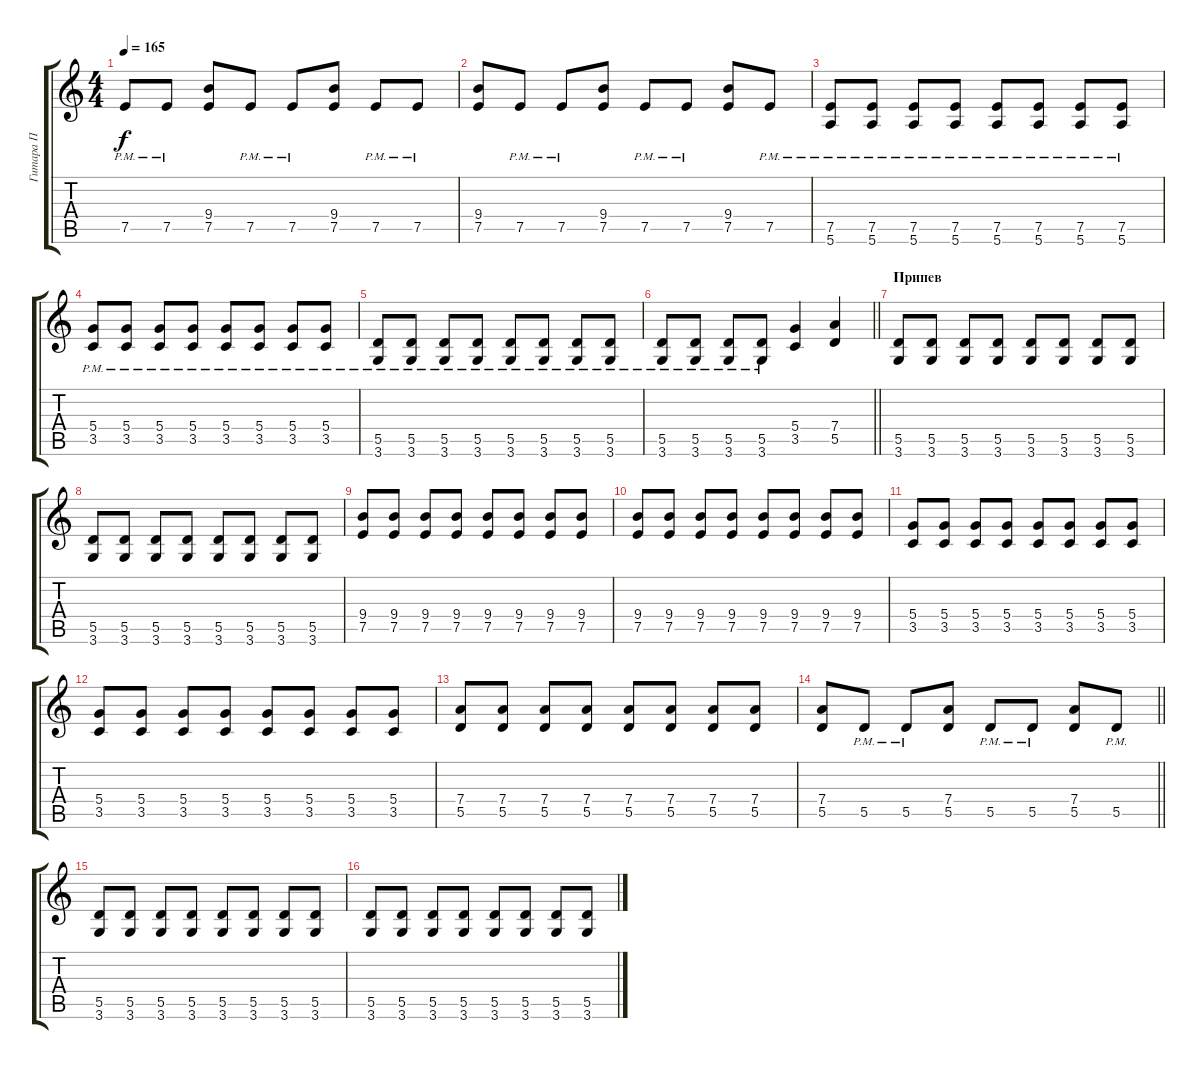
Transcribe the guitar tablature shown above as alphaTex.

\track ("Гитара П" "Гитара П") {instrument overdrivenguitar}
\staff {score tabs}
\tuning (E4 B3 G3 D3 A2 E2) {hide}
\ts (4 4)
\tempo 165
\clef g2
\ks c
7.5{pm}.8{dy f} 7.5{pm}.8 (9.4 7.5).8 7.5{pm}.8 7.5{pm}.8 (9.4 7.5).8 7.5{pm}.8 7.5{pm}.8 |
(9.4 7.5).8 7.5{pm}.8 7.5{pm}.8 (9.4 7.5).8 7.5{pm}.8 7.5{pm}.8 (9.4 7.5).8 7.5{pm}.8 |
(7.5{pm} 5.6{pm}).8 (7.5{pm} 5.6{pm}).8 (7.5{pm} 5.6{pm}).8 (7.5{pm} 5.6{pm}).8 (7.5{pm} 5.6{pm}).8 (7.5{pm} 5.6{pm}).8 (7.5{pm} 5.6{pm}).8 (7.5{pm} 5.6{pm}).8 |
(5.4{pm} 3.5{pm}).8 (5.4{pm} 3.5{pm}).8 (5.4{pm} 3.5{pm}).8 (5.4{pm} 3.5{pm}).8 (5.4{pm} 3.5{pm}).8 (5.4{pm} 3.5{pm}).8 (5.4{pm} 3.5{pm}).8 (5.4{pm} 3.5{pm}).8 |
(5.5{pm} 3.6{pm}).8 (5.5{pm} 3.6{pm}).8 (5.5{pm} 3.6{pm}).8 (5.5{pm} 3.6{pm}).8 (5.5{pm} 3.6{pm}).8 (5.5{pm} 3.6{pm}).8 (5.5{pm} 3.6{pm}).8 (5.5{pm} 3.6{pm}).8 |
\barLineRight lightlight
(5.5{pm} 3.6{pm}).8 (5.5{pm} 3.6{pm}).8 (5.5{pm} 3.6{pm}).8 (5.5{pm} 3.6{pm}).8 (5.4 3.5).4 (7.4 5.5).4 |
\section ("" "Припев")
(5.5 3.6).8 (5.5 3.6).8 (5.5 3.6).8 (5.5 3.6).8 (5.5 3.6).8 (5.5 3.6).8 (5.5 3.6).8 (5.5 3.6).8 |
(5.5 3.6).8 (5.5 3.6).8 (5.5 3.6).8 (5.5 3.6).8 (5.5 3.6).8 (5.5 3.6).8 (5.5 3.6).8 (5.5 3.6).8 |
(9.4 7.5).8 (9.4 7.5).8 (9.4 7.5).8 (9.4 7.5).8 (9.4 7.5).8 (9.4 7.5).8 (9.4 7.5).8 (9.4 7.5).8 |
(9.4 7.5).8 (9.4 7.5).8 (9.4 7.5).8 (9.4 7.5).8 (9.4 7.5).8 (9.4 7.5).8 (9.4 7.5).8 (9.4 7.5).8 |
(5.4 3.5).8 (5.4 3.5).8 (5.4 3.5).8 (5.4 3.5).8 (5.4 3.5).8 (5.4 3.5).8 (5.4 3.5).8 (5.4 3.5).8 |
(5.4 3.5).8 (5.4 3.5).8 (5.4 3.5).8 (5.4 3.5).8 (5.4 3.5).8 (5.4 3.5).8 (5.4 3.5).8 (5.4 3.5).8 |
(7.4 5.5).8 (7.4 5.5).8 (7.4 5.5).8 (7.4 5.5).8 (7.4 5.5).8 (7.4 5.5).8 (7.4 5.5).8 (7.4 5.5).8 |
\barLineRight lightlight
(7.4 5.5).8 5.5{pm}.8 5.5{pm}.8 (7.4 5.5).8 5.5{pm}.8 5.5{pm}.8 (7.4 5.5).8 5.5{pm}.8 |
\section ("" " ")
(5.5 3.6).8 (5.5 3.6).8 (5.5 3.6).8 (5.5 3.6).8 (5.5 3.6).8 (5.5 3.6).8 (5.5 3.6).8 (5.5 3.6).8 |
(5.5 3.6).8 (5.5 3.6).8 (5.5 3.6).8 (5.5 3.6).8 (5.5 3.6).8 (5.5 3.6).8 (5.5 3.6).8 (5.5 3.6).8
